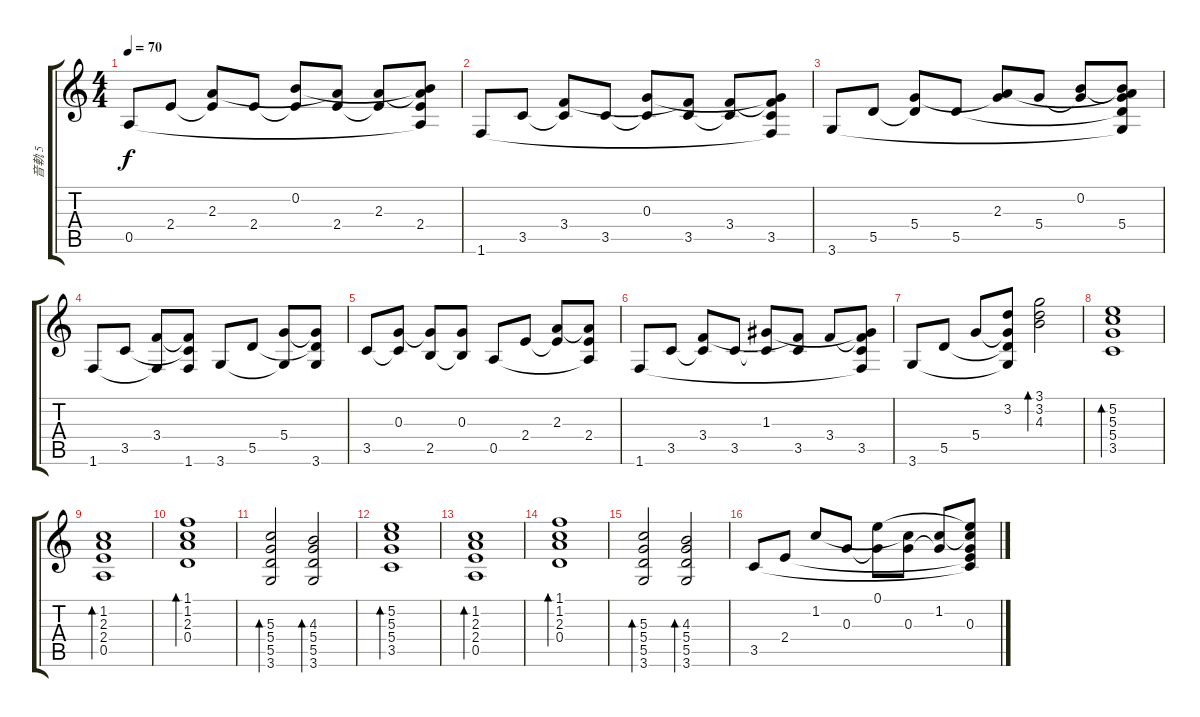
\track ("音軌 5" "音軌 5") {instrument acousticguitarsteel}
\staff {score tabs}
\tuning (E4 B3 G3 D3 A2 E2) {hide}
\ts (4 4)
\tempo 70
\clef g2
\ks c
0.5.8{dy f} 2.4.8 (2.3 2.4{t}).8 2.4.8 (0.2 2.4{t}).8 (2.3{t} 2.4).8 (2.3 2.4{t}).8 (0.2{t} 2.3{t} 2.4 0.5{t}).8 |
1.6.8 3.5.8 (3.4 3.5{t}).8 3.5.8 (0.3 3.5{t}).8 (3.4{t} 3.5).8 (3.4 3.5{t}).8 (0.3{t} 3.4{t} 3.5 1.6{t}).8 |
3.6.8 5.5.8 (5.4 5.5{t}).8 5.5.8 (2.3 5.4{t}).8 5.4.8 (0.2 5.4{t}).8 (0.2{t} 2.3{t} 5.4 5.5{t} 3.6{t}).8 |
1.6.8 3.5.8 (3.4 1.6{t}).8 (3.4{t} 3.5{t} 1.6).8 3.6.8 5.5.8 (5.4 3.6{t}).8 (5.4{t} 5.5{t} 3.6).8 |
3.5.8 (0.3 3.5{t}).8 (0.3{t} 2.5).8 (0.3 2.5{t}).8 0.5.8 2.4.8 (2.3 2.4{t}).8 (2.3{t} 2.4 0.5{t}).8 |
1.6.8 3.5.8 (3.4 3.5{t}).8 3.5.8 (1.3 3.5{t}).8 (3.4{t} 3.5).8 3.4.8 (1.3{t} 3.4{t} 3.5 1.6{t}).8 |
3.6.8 5.5.8 5.4.8 (3.2 5.4{t} 5.5{t} 3.6{t}).8 (3.1 3.2 4.3).2{bd 120} |
(5.2 5.3 5.4 3.5).1{bd 120} |
(1.2 2.3 2.4 0.5).1{bd 120} |
(1.1 1.2 2.3 0.4).1{bd 120} |
(5.3 5.4 5.5 3.6).2{bd 120} (4.3 5.4 5.5 3.6).2{bd 120} |
(5.2 5.3 5.4 3.5).1{bd 120} |
(1.2 2.3 2.4 0.5).1{bd 120} |
(1.1 1.2 2.3 0.4).1{bd 120} |
(5.3 5.4 5.5 3.6).2{bd 120} (4.3 5.4 5.5 3.6).2{bd 120} |
3.5.8 2.4.8 1.2.8 0.3.8 (0.1 0.3{t}).8 (1.2{t} 0.3).8 (1.2 0.3{t}).8 (0.1{t} 1.2{t} 0.3 2.4{t} 3.5{t}).8
